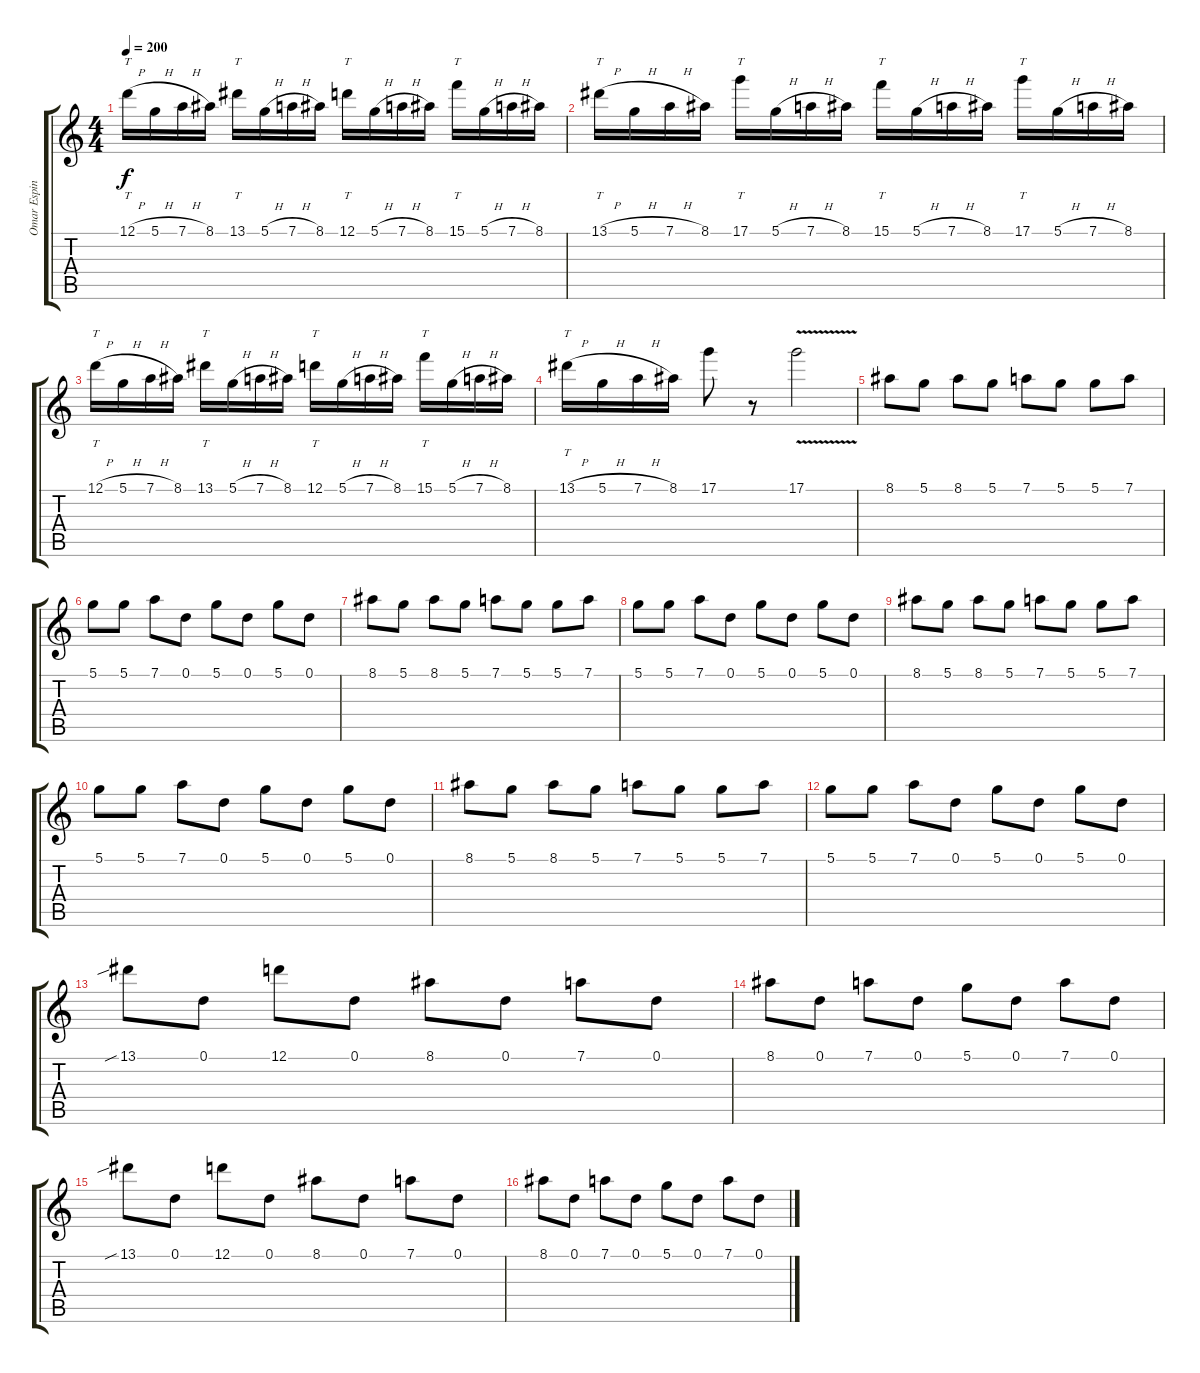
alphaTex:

\track ("Omar Espinosa - Guitar" "Omar Espin") {instrument distortionguitar}
\staff {score tabs}
\tuning (D4 A3 F3 C3 G2 C2) {hide}
\ts (4 4)
\tempo 200
\clef g2
\ks c
12.1{h}.16{tt dy f} 5.1{h}.16 7.1{h}.16 8.1.16 13.1.16{tt} 5.1{h}.16 7.1{h}.16 8.1.16 12.1.16{tt} 5.1{h}.16 7.1{h}.16 8.1.16 15.1.16{tt} 5.1{h}.16 7.1{h}.16 8.1.16 |
13.1{h}.16{tt} 5.1{h}.16 7.1{h}.16 8.1.16 17.1.16{tt} 5.1{h}.16 7.1{h}.16 8.1.16 15.1.16{tt} 5.1{h}.16 7.1{h}.16 8.1.16 17.1.16{tt} 5.1{h}.16 7.1{h}.16 8.1.16 |
12.1{h}.16{tt} 5.1{h}.16 7.1{h}.16 8.1.16 13.1.16{tt} 5.1{h}.16 7.1{h}.16 8.1.16 12.1.16{tt} 5.1{h}.16 7.1{h}.16 8.1.16 15.1.16{tt} 5.1{h}.16 7.1{h}.16 8.1.16 |
13.1{h}.16{tt} 5.1{h}.16 7.1{h}.16 8.1.16 17.1.8 r.8 17.1{v}.2 |
8.1.8 5.1.8 8.1.8 5.1.8 7.1.8 5.1.8 5.1.8 7.1.8 |
5.1.8 5.1.8 7.1.8 0.1.8 5.1.8 0.1.8 5.1.8 0.1.8 |
8.1.8 5.1.8 8.1.8 5.1.8 7.1.8 5.1.8 5.1.8 7.1.8 |
5.1.8 5.1.8 7.1.8 0.1.8 5.1.8 0.1.8 5.1.8 0.1.8 |
8.1.8 5.1.8 8.1.8 5.1.8 7.1.8 5.1.8 5.1.8 7.1.8 |
5.1.8 5.1.8 7.1.8 0.1.8 5.1.8 0.1.8 5.1.8 0.1.8 |
8.1.8 5.1.8 8.1.8 5.1.8 7.1.8 5.1.8 5.1.8 7.1.8 |
5.1.8 5.1.8 7.1.8 0.1.8 5.1.8 0.1.8 5.1.8 0.1.8 |
13.1{sib}.8 0.1.8 12.1.8 0.1.8 8.1.8 0.1.8 7.1.8 0.1.8 |
8.1.8 0.1.8 7.1.8 0.1.8 5.1.8 0.1.8 7.1.8 0.1.8 |
13.1{sib}.8 0.1.8 12.1.8 0.1.8 8.1.8 0.1.8 7.1.8 0.1.8 |
8.1.8 0.1.8 7.1.8 0.1.8 5.1.8 0.1.8 7.1.8 0.1.8
